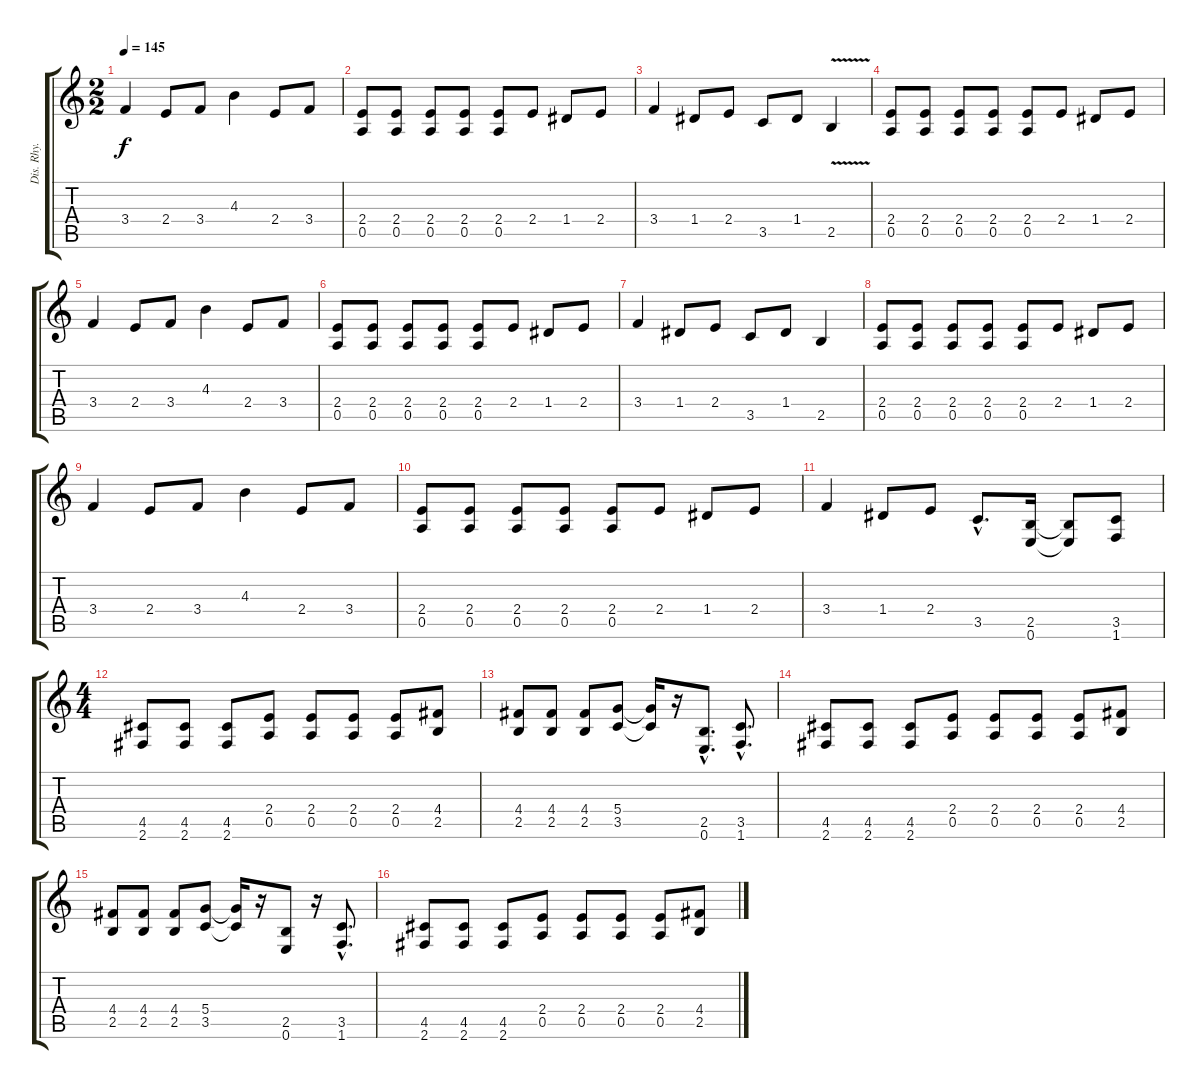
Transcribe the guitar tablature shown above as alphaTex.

\track ("Dis. Rhy." "Dis. Rhy.") {instrument distortionguitar}
\staff {score tabs}
\tuning (E4 B3 G3 D3 A2 E2) {hide}
\ts (2 2)
\tempo 145
\clef g2
\ks c
3.4.4{dy f} 2.4.8 3.4.8 4.3.4 2.4.8 3.4.8 |
(2.4 0.5).8 (2.4 0.5).8 (2.4 0.5).8 (2.4 0.5).8 (2.4 0.5).8 2.4.8 1.4.8 2.4.8 |
3.4.4 1.4.8 2.4.8 3.5.8 1.4.8 2.5{v}.4 |
(2.4 0.5).8 (2.4 0.5).8 (2.4 0.5).8 (2.4 0.5).8 (2.4 0.5).8 2.4.8 1.4.8 2.4.8 |
3.4.4 2.4.8 3.4.8 4.3.4 2.4.8 3.4.8 |
(2.4 0.5).8 (2.4 0.5).8 (2.4 0.5).8 (2.4 0.5).8 (2.4 0.5).8 2.4.8 1.4.8 2.4.8 |
3.4.4 1.4.8 2.4.8 3.5.8 1.4.8 2.5.4 |
(2.4 0.5).8 (2.4 0.5).8 (2.4 0.5).8 (2.4 0.5).8 (2.4 0.5).8 2.4.8 1.4.8 2.4.8 |
3.4.4 2.4.8 3.4.8 4.3.4 2.4.8 3.4.8 |
(2.4 0.5).8 (2.4 0.5).8 (2.4 0.5).8 (2.4 0.5).8 (2.4 0.5).8 2.4.8 1.4.8 2.4.8 |
3.4.4 1.4.8 2.4.8 3.5{hac}.8{d} (2.5 0.6).16 (2.5{t} 0.6{t}).8 (3.5 1.6).8 |
\ts (4 4)
(4.5 2.6).8 (4.5 2.6).8 (4.5 2.6).8 (2.4 0.5).8 (2.4 0.5).8 (2.4 0.5).8 (2.4 0.5).8 (4.4 2.5).8 |
(4.4 2.5).8 (4.4 2.5).8 (4.4 2.5).8 (5.4 3.5).8 (5.4{t} 3.5{t}).16 r.16 (2.5{hac} 0.6{hac}).8{d} (3.5{hac} 1.6{hac}).8{d} |
(4.5 2.6).8 (4.5 2.6).8 (4.5 2.6).8 (2.4 0.5).8 (2.4 0.5).8 (2.4 0.5).8 (2.4 0.5).8 (4.4 2.5).8 |
(4.4 2.5).8 (4.4 2.5).8 (4.4 2.5).8 (5.4 3.5).8 (5.4{t} 3.5{t}).16 r.16 (2.5 0.6).8 r.16 (3.5{hac} 1.6{hac}).8{d} |
(4.5 2.6).8 (4.5 2.6).8 (4.5 2.6).8 (2.4 0.5).8 (2.4 0.5).8 (2.4 0.5).8 (2.4 0.5).8 (4.4 2.5).8
